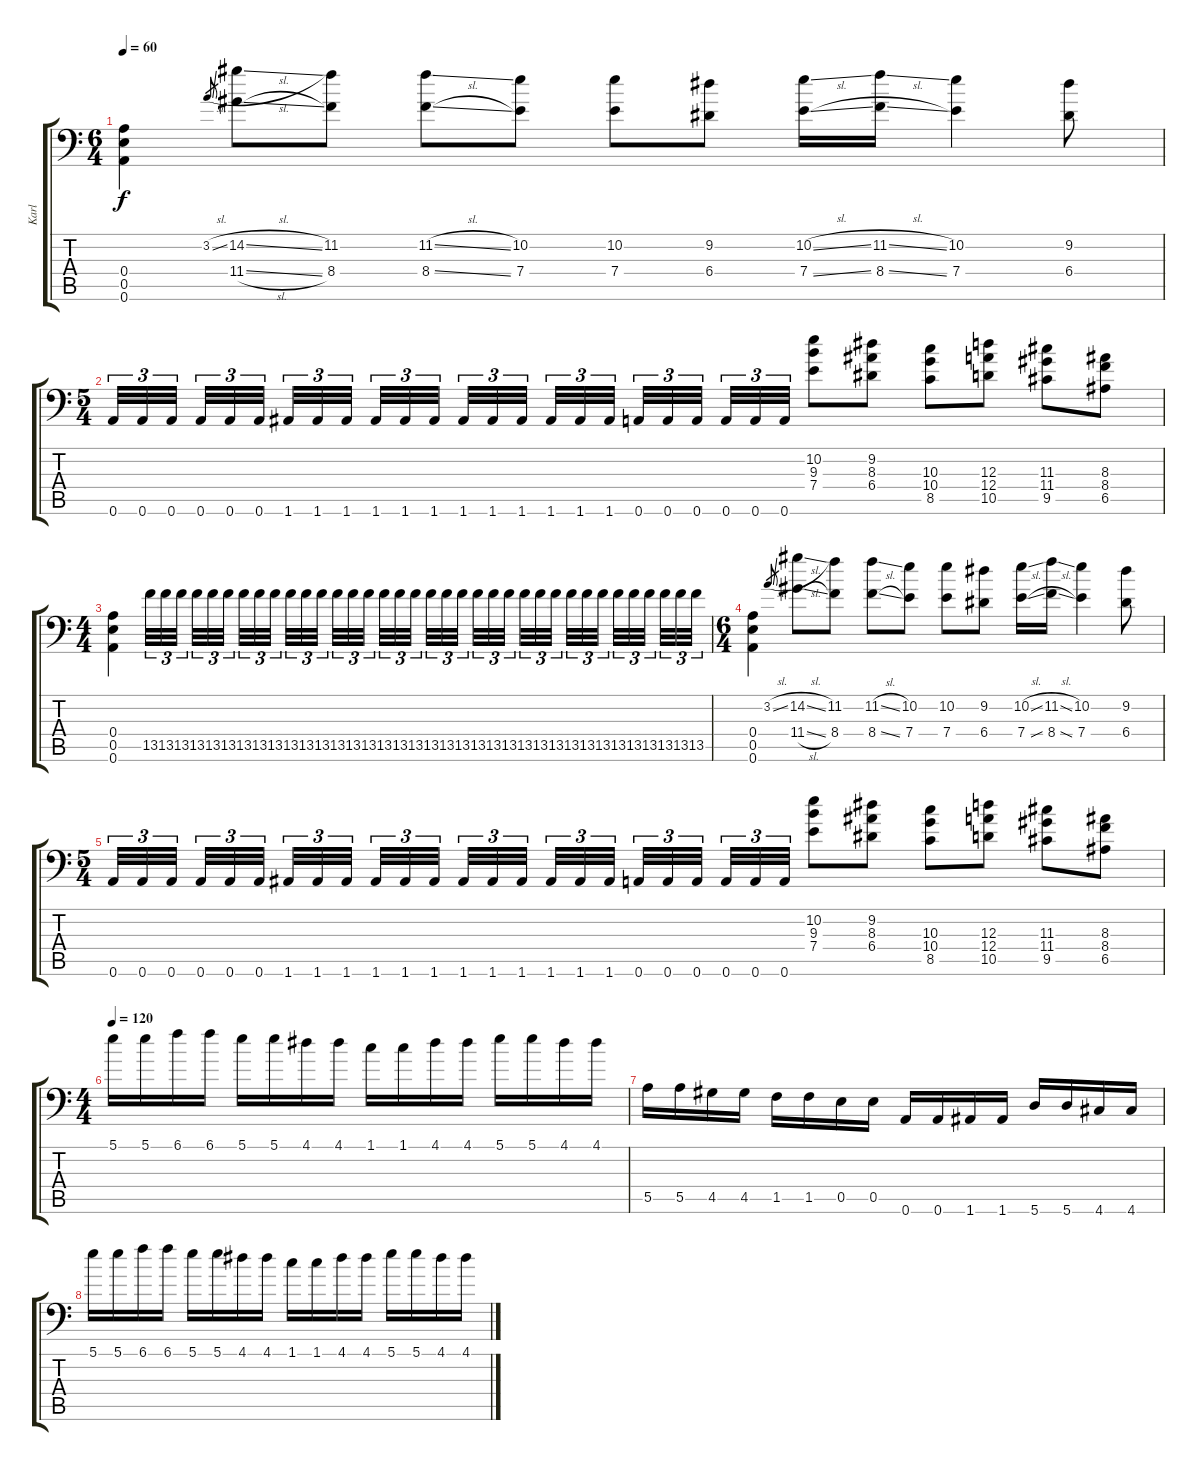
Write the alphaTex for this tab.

\track ("Karl" "Karl") {instrument distortionguitar}
\staff {score tabs}
\tuning (B3 Gb3 D3 A2 E2 A1) {hide}
\ts (6 4)
\tempo 60
\clef f4
\ks c
(0.4 0.5 0.6).4{dy f} 3.2{sl}.8{gr} (14.2{sl} 11.4{sl}).8 (11.2 8.4).8 (11.2{sl} 8.4{sl}).8 (10.2 7.4).8 (10.2 7.4).8 (9.2 6.4).8 (10.2{sl} 7.4{sl}).16 (11.2{sl} 8.4{sl}).16 (10.2 7.4).4 (9.2 6.4).8 |
\ts (5 4)
0.6.32{tu (3 2)} 0.6.32{tu (3 2)} 0.6.32{tu (3 2) beam splitsecondary} 0.6.32{tu (3 2)} 0.6.32{tu (3 2)} 0.6.32{tu (3 2) beam splitsecondary} 1.6.32{tu (3 2)} 1.6.32{tu (3 2)} 1.6.32{tu (3 2) beam splitsecondary} 1.6.32{tu (3 2)} 1.6.32{tu (3 2)} 1.6.32{tu (3 2)} 1.6.32{tu (3 2)} 1.6.32{tu (3 2)} 1.6.32{tu (3 2) beam splitsecondary} 1.6.32{tu (3 2)} 1.6.32{tu (3 2)} 1.6.32{tu (3 2) beam splitsecondary} 0.6.32{tu (3 2)} 0.6.32{tu (3 2)} 0.6.32{tu (3 2) beam splitsecondary} 0.6.32{tu (3 2)} 0.6.32{tu (3 2)} 0.6.32{tu (3 2)} (10.2 9.3 7.4).8 (9.2 8.3 6.4).8 (10.3 10.4 8.5).8 (12.3 12.4 10.5).8 (11.3 11.4 9.5).8 (8.3 8.4 6.5).8 |
\ts (4 4)
(0.4 0.5 0.6).4 13.5.32{tu (3 2)} 13.5.32{tu (3 2)} 13.5.32{tu (3 2) beam splitsecondary} 13.5.32{tu (3 2)} 13.5.32{tu (3 2)} 13.5.32{tu (3 2) beam splitsecondary} 13.5.32{tu (3 2)} 13.5.32{tu (3 2)} 13.5.32{tu (3 2) beam splitsecondary} 13.5.32{tu (3 2)} 13.5.32{tu (3 2)} 13.5.32{tu (3 2)} 13.5.32{tu (3 2)} 13.5.32{tu (3 2)} 13.5.32{tu (3 2) beam splitsecondary} 13.5.32{tu (3 2)} 13.5.32{tu (3 2)} 13.5.32{tu (3 2) beam splitsecondary} 13.5.32{tu (3 2)} 13.5.32{tu (3 2)} 13.5.32{tu (3 2) beam splitsecondary} 13.5.32{tu (3 2)} 13.5.32{tu (3 2)} 13.5.32{tu (3 2)} 13.5.32{tu (3 2)} 13.5.32{tu (3 2)} 13.5.32{tu (3 2) beam splitsecondary} 13.5.32{tu (3 2)} 13.5.32{tu (3 2)} 13.5.32{tu (3 2) beam splitsecondary} 13.5.32{tu (3 2)} 13.5.32{tu (3 2)} 13.5.32{tu (3 2) beam splitsecondary} 13.5.32{tu (3 2)} 13.5.32{tu (3 2)} 13.5.32{tu (3 2)} |
\ts (6 4)
(0.4 0.5 0.6).4 3.2{sl}.8{gr} (14.2{sl} 11.4{sl}).8 (11.2 8.4).8 (11.2{sl} 8.4{sl}).8 (10.2 7.4).8 (10.2 7.4).8 (9.2 6.4).8 (10.2{sl} 7.4{sl}).16 (11.2{sl} 8.4{sl}).16 (10.2 7.4).4 (9.2 6.4).8 |
\ts (5 4)
0.6.32{tu (3 2)} 0.6.32{tu (3 2)} 0.6.32{tu (3 2) beam splitsecondary} 0.6.32{tu (3 2)} 0.6.32{tu (3 2)} 0.6.32{tu (3 2) beam splitsecondary} 1.6.32{tu (3 2)} 1.6.32{tu (3 2)} 1.6.32{tu (3 2) beam splitsecondary} 1.6.32{tu (3 2)} 1.6.32{tu (3 2)} 1.6.32{tu (3 2)} 1.6.32{tu (3 2)} 1.6.32{tu (3 2)} 1.6.32{tu (3 2) beam splitsecondary} 1.6.32{tu (3 2)} 1.6.32{tu (3 2)} 1.6.32{tu (3 2) beam splitsecondary} 0.6.32{tu (3 2)} 0.6.32{tu (3 2)} 0.6.32{tu (3 2) beam splitsecondary} 0.6.32{tu (3 2)} 0.6.32{tu (3 2)} 0.6.32{tu (3 2)} (10.2 9.3 7.4).8 (9.2 8.3 6.4).8 (10.3 10.4 8.5).8 (12.3 12.4 10.5).8 (11.3 11.4 9.5).8 (8.3 8.4 6.5).8 |
\ts (4 4)
\tempo 120
5.1.16 5.1.16 6.1.16 6.1.16 5.1.16 5.1.16 4.1.16 4.1.16 1.1.16 1.1.16 4.1.16 4.1.16 5.1.16 5.1.16 4.1.16 4.1.16 |
5.5.16 5.5.16 4.5.16 4.5.16 1.5.16 1.5.16 0.5.16 0.5.16 0.6.16 0.6.16 1.6.16 1.6.16 5.6.16 5.6.16 4.6.16 4.6.16 |
5.1.16 5.1.16 6.1.16 6.1.16 5.1.16 5.1.16 4.1.16 4.1.16 1.1.16 1.1.16 4.1.16 4.1.16 5.1.16 5.1.16 4.1.16 4.1.16
